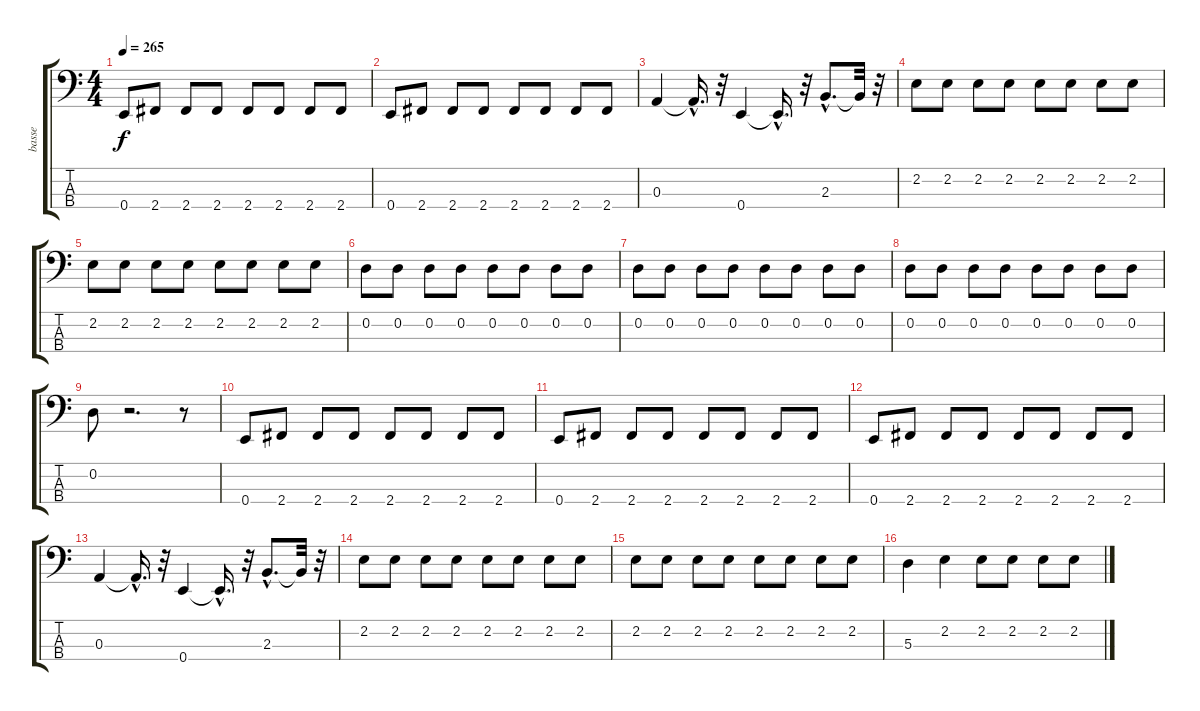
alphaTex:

\track ("basse" "basse") {instrument electricbassfinger}
\staff {score tabs}
\tuning (G2 D2 A1 E1) {hide}
\ts (4 4)
\tempo 265
\clef f4
\ks c
0.4.8{dy f} 2.4.8 2.4.8 2.4.8 2.4.8 2.4.8 2.4.8 2.4.8 |
0.4.8 2.4.8 2.4.8 2.4.8 2.4.8 2.4.8 2.4.8 2.4.8 |
0.3.4 0.3{hac t}.16{d} r.32 0.4.4 0.4{hac t}.16{d} r.32 2.3{hac}.8{d} 2.3{t}.32 r.32 |
2.2.8 2.2.8 2.2.8 2.2.8 2.2.8 2.2.8 2.2.8 2.2.8 |
2.2.8 2.2.8 2.2.8 2.2.8 2.2.8 2.2.8 2.2.8 2.2.8 |
0.2.8 0.2.8 0.2.8 0.2.8 0.2.8 0.2.8 0.2.8 0.2.8 |
0.2.8 0.2.8 0.2.8 0.2.8 0.2.8 0.2.8 0.2.8 0.2.8 |
0.2.8 0.2.8 0.2.8 0.2.8 0.2.8 0.2.8 0.2.8 0.2.8 |
0.2.8 r.2{d} r.8 |
0.4.8 2.4.8 2.4.8 2.4.8 2.4.8 2.4.8 2.4.8 2.4.8 |
0.4.8 2.4.8 2.4.8 2.4.8 2.4.8 2.4.8 2.4.8 2.4.8 |
0.4.8 2.4.8 2.4.8 2.4.8 2.4.8 2.4.8 2.4.8 2.4.8 |
0.3.4 0.3{hac t}.16{d} r.32 0.4.4 0.4{hac t}.16{d} r.32 2.3{hac}.8{d} 2.3{t}.32 r.32 |
2.2.8 2.2.8 2.2.8 2.2.8 2.2.8 2.2.8 2.2.8 2.2.8 |
2.2.8 2.2.8 2.2.8 2.2.8 2.2.8 2.2.8 2.2.8 2.2.8 |
5.3.4 2.2.4 2.2.8 2.2.8 2.2.8 2.2.8
